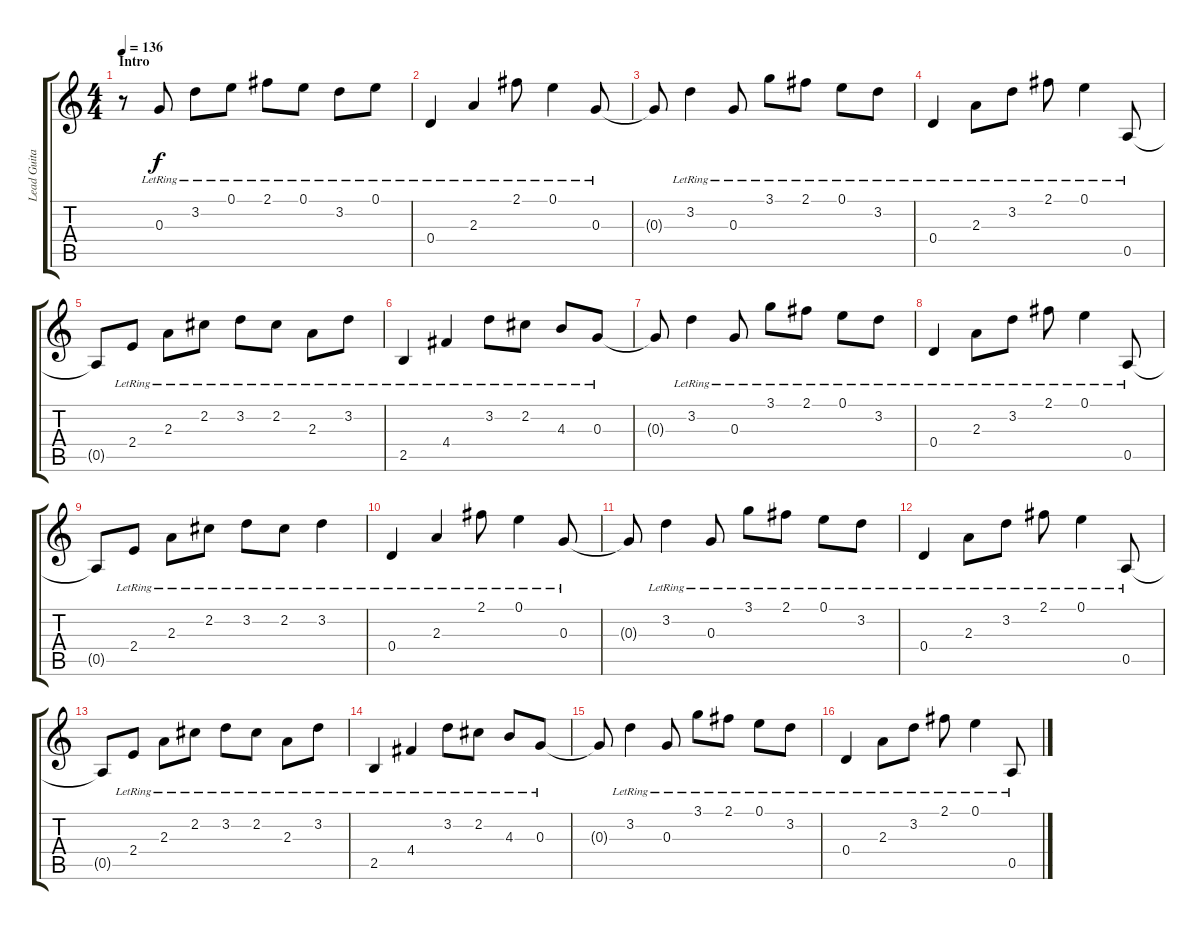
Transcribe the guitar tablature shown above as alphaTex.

\track ("Lead Guitar II" "Lead Guita") {instrument acousticguitarsteel}
\staff {score tabs}
\tuning (E4 B3 G3 D3 A2 E2) {hide}
\ts (4 4)
\section ("" "Intro")
\tempo 136
\clef g2
\ks c
r.8{dy f instrument acousticguitarsteel} 0.3{lr}.8 3.2{lr}.8 0.1{lr}.8 2.1{lr}.8 0.1{lr}.8 3.2{lr}.8 0.1{lr}.8 |
0.4{lr}.4 2.3{lr}.4 2.1{lr}.8 0.1{lr}.4 0.3{lr}.8 |
0.3{t}.8 3.2{lr}.4 0.3{lr}.8 3.1{lr}.8 2.1{lr}.8 0.1{lr}.8 3.2{lr}.8 |
0.4{lr}.4 2.3{lr}.8 3.2{lr}.8 2.1{lr}.8 0.1{lr}.4 0.5{lr}.8 |
0.5{t}.8 2.4{lr}.8 2.3{lr}.8 2.2{lr}.8 3.2{lr}.8 2.2{lr}.8 2.3{lr}.8 3.2{lr}.8 |
2.5{lr}.4 4.4{lr}.4 3.2{lr}.8 2.2{lr}.8 4.3{lr}.8 0.3{lr}.8 |
0.3{t}.8 3.2{lr}.4 0.3{lr}.8 3.1{lr}.8 2.1{lr}.8 0.1{lr}.8 3.2{lr}.8 |
0.4{lr}.4 2.3{lr}.8 3.2{lr}.8 2.1{lr}.8 0.1{lr}.4 0.5{lr}.8 |
0.5{t}.8 2.4{lr}.8 2.3{lr}.8 2.2{lr}.8 3.2{lr}.8 2.2{lr}.8 3.2{lr}.4 |
0.4{lr}.4 2.3{lr}.4 2.1{lr}.8 0.1{lr}.4 0.3{lr}.8 |
0.3{t}.8 3.2{lr}.4 0.3{lr}.8 3.1{lr}.8 2.1{lr}.8 0.1{lr}.8 3.2{lr}.8 |
0.4{lr}.4 2.3{lr}.8 3.2{lr}.8 2.1{lr}.8 0.1{lr}.4 0.5{lr}.8 |
0.5{t}.8 2.4{lr}.8 2.3{lr}.8 2.2{lr}.8 3.2{lr}.8 2.2{lr}.8 2.3{lr}.8 3.2{lr}.8 |
2.5{lr}.4 4.4{lr}.4 3.2{lr}.8 2.2{lr}.8 4.3{lr}.8 0.3{lr}.8 |
0.3{t}.8 3.2{lr}.4 0.3{lr}.8 3.1{lr}.8 2.1{lr}.8 0.1{lr}.8 3.2{lr}.8 |
0.4{lr}.4 2.3{lr}.8 3.2{lr}.8 2.1{lr}.8 0.1{lr}.4 0.5{lr}.8
